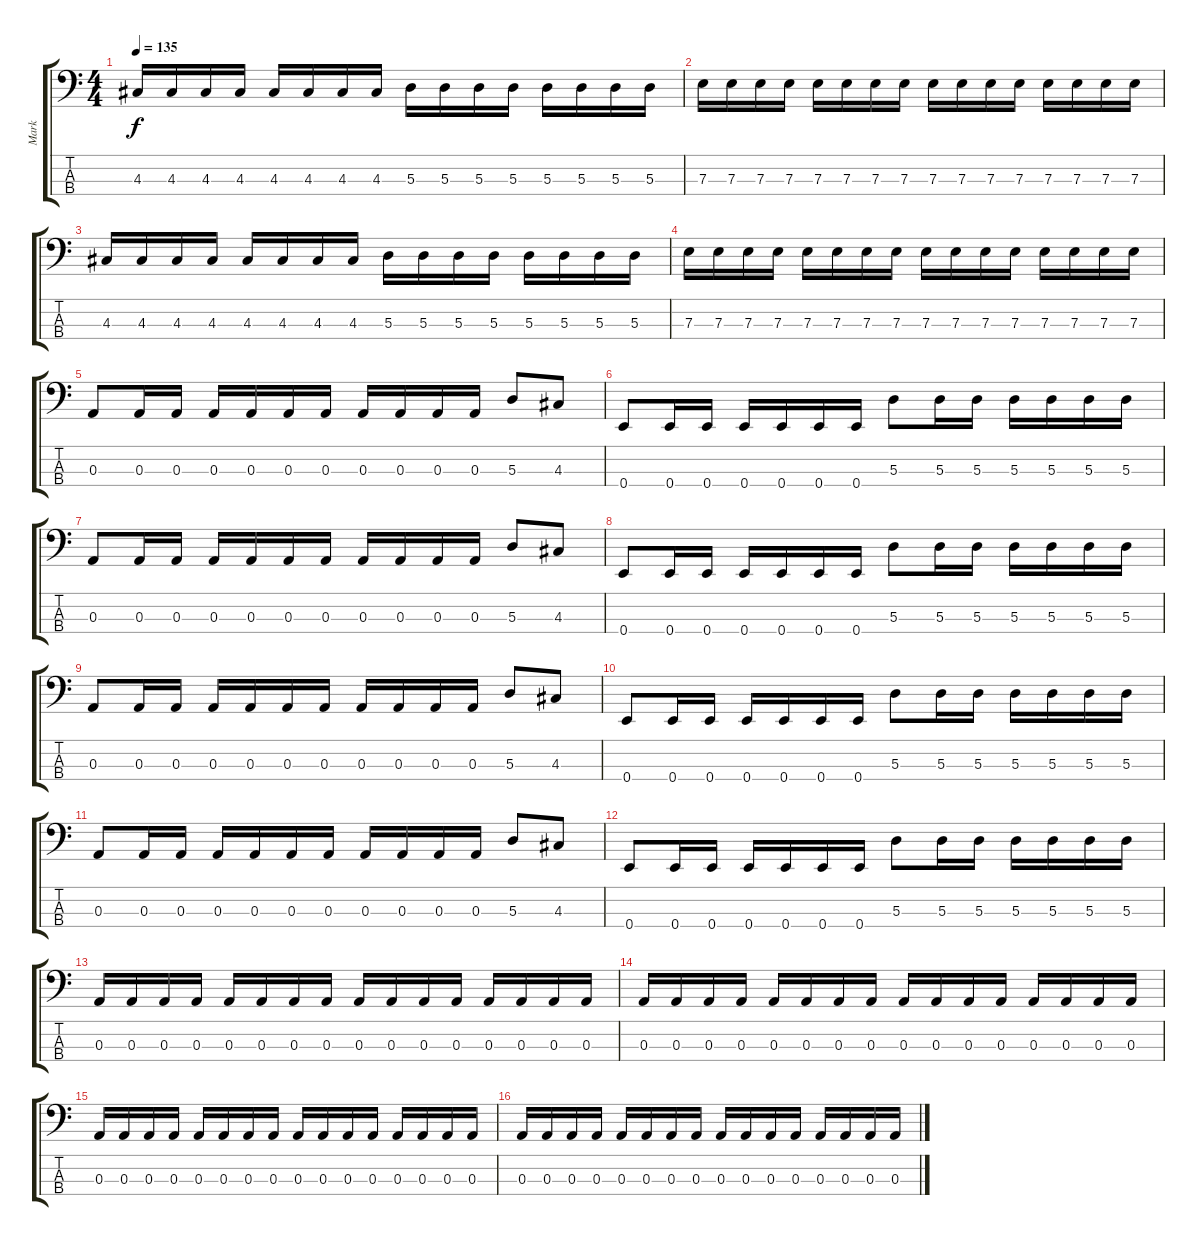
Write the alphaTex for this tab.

\track ("Mark" "Mark") {instrument electricbasspick}
\staff {score tabs}
\tuning (G2 D2 A1 E1) {hide}
\ts (4 4)
\tempo 135
\clef f4
\ks c
4.3.16{dy f} 4.3.16 4.3.16 4.3.16 4.3.16 4.3.16 4.3.16 4.3.16 5.3.16 5.3.16 5.3.16 5.3.16 5.3.16 5.3.16 5.3.16 5.3.16 |
7.3.16 7.3.16 7.3.16 7.3.16 7.3.16 7.3.16 7.3.16 7.3.16 7.3.16 7.3.16 7.3.16 7.3.16 7.3.16 7.3.16 7.3.16 7.3.16 |
4.3.16 4.3.16 4.3.16 4.3.16 4.3.16 4.3.16 4.3.16 4.3.16 5.3.16 5.3.16 5.3.16 5.3.16 5.3.16 5.3.16 5.3.16 5.3.16 |
7.3.16 7.3.16 7.3.16 7.3.16 7.3.16 7.3.16 7.3.16 7.3.16 7.3.16 7.3.16 7.3.16 7.3.16 7.3.16 7.3.16 7.3.16 7.3.16 |
0.3.8 0.3.16 0.3.16 0.3.16 0.3.16 0.3.16 0.3.16 0.3.16 0.3.16 0.3.16 0.3.16 5.3.8 4.3.8 |
0.4.8 0.4.16 0.4.16 0.4.16 0.4.16 0.4.16 0.4.16 5.3.8 5.3.16 5.3.16 5.3.16 5.3.16 5.3.16 5.3.16 |
0.3.8 0.3.16 0.3.16 0.3.16 0.3.16 0.3.16 0.3.16 0.3.16 0.3.16 0.3.16 0.3.16 5.3.8 4.3.8 |
0.4.8 0.4.16 0.4.16 0.4.16 0.4.16 0.4.16 0.4.16 5.3.8 5.3.16 5.3.16 5.3.16 5.3.16 5.3.16 5.3.16 |
0.3.8 0.3.16 0.3.16 0.3.16 0.3.16 0.3.16 0.3.16 0.3.16 0.3.16 0.3.16 0.3.16 5.3.8 4.3.8 |
0.4.8 0.4.16 0.4.16 0.4.16 0.4.16 0.4.16 0.4.16 5.3.8 5.3.16 5.3.16 5.3.16 5.3.16 5.3.16 5.3.16 |
0.3.8 0.3.16 0.3.16 0.3.16 0.3.16 0.3.16 0.3.16 0.3.16 0.3.16 0.3.16 0.3.16 5.3.8 4.3.8 |
0.4.8 0.4.16 0.4.16 0.4.16 0.4.16 0.4.16 0.4.16 5.3.8 5.3.16 5.3.16 5.3.16 5.3.16 5.3.16 5.3.16 |
0.3.16 0.3.16 0.3.16 0.3.16 0.3.16 0.3.16 0.3.16 0.3.16 0.3.16 0.3.16 0.3.16 0.3.16 0.3.16 0.3.16 0.3.16 0.3.16 |
0.3.16 0.3.16 0.3.16 0.3.16 0.3.16 0.3.16 0.3.16 0.3.16 0.3.16 0.3.16 0.3.16 0.3.16 0.3.16 0.3.16 0.3.16 0.3.16 |
0.3.16 0.3.16 0.3.16 0.3.16 0.3.16 0.3.16 0.3.16 0.3.16 0.3.16 0.3.16 0.3.16 0.3.16 0.3.16 0.3.16 0.3.16 0.3.16 |
0.3.16 0.3.16 0.3.16 0.3.16 0.3.16 0.3.16 0.3.16 0.3.16 0.3.16 0.3.16 0.3.16 0.3.16 0.3.16 0.3.16 0.3.16 0.3.16
